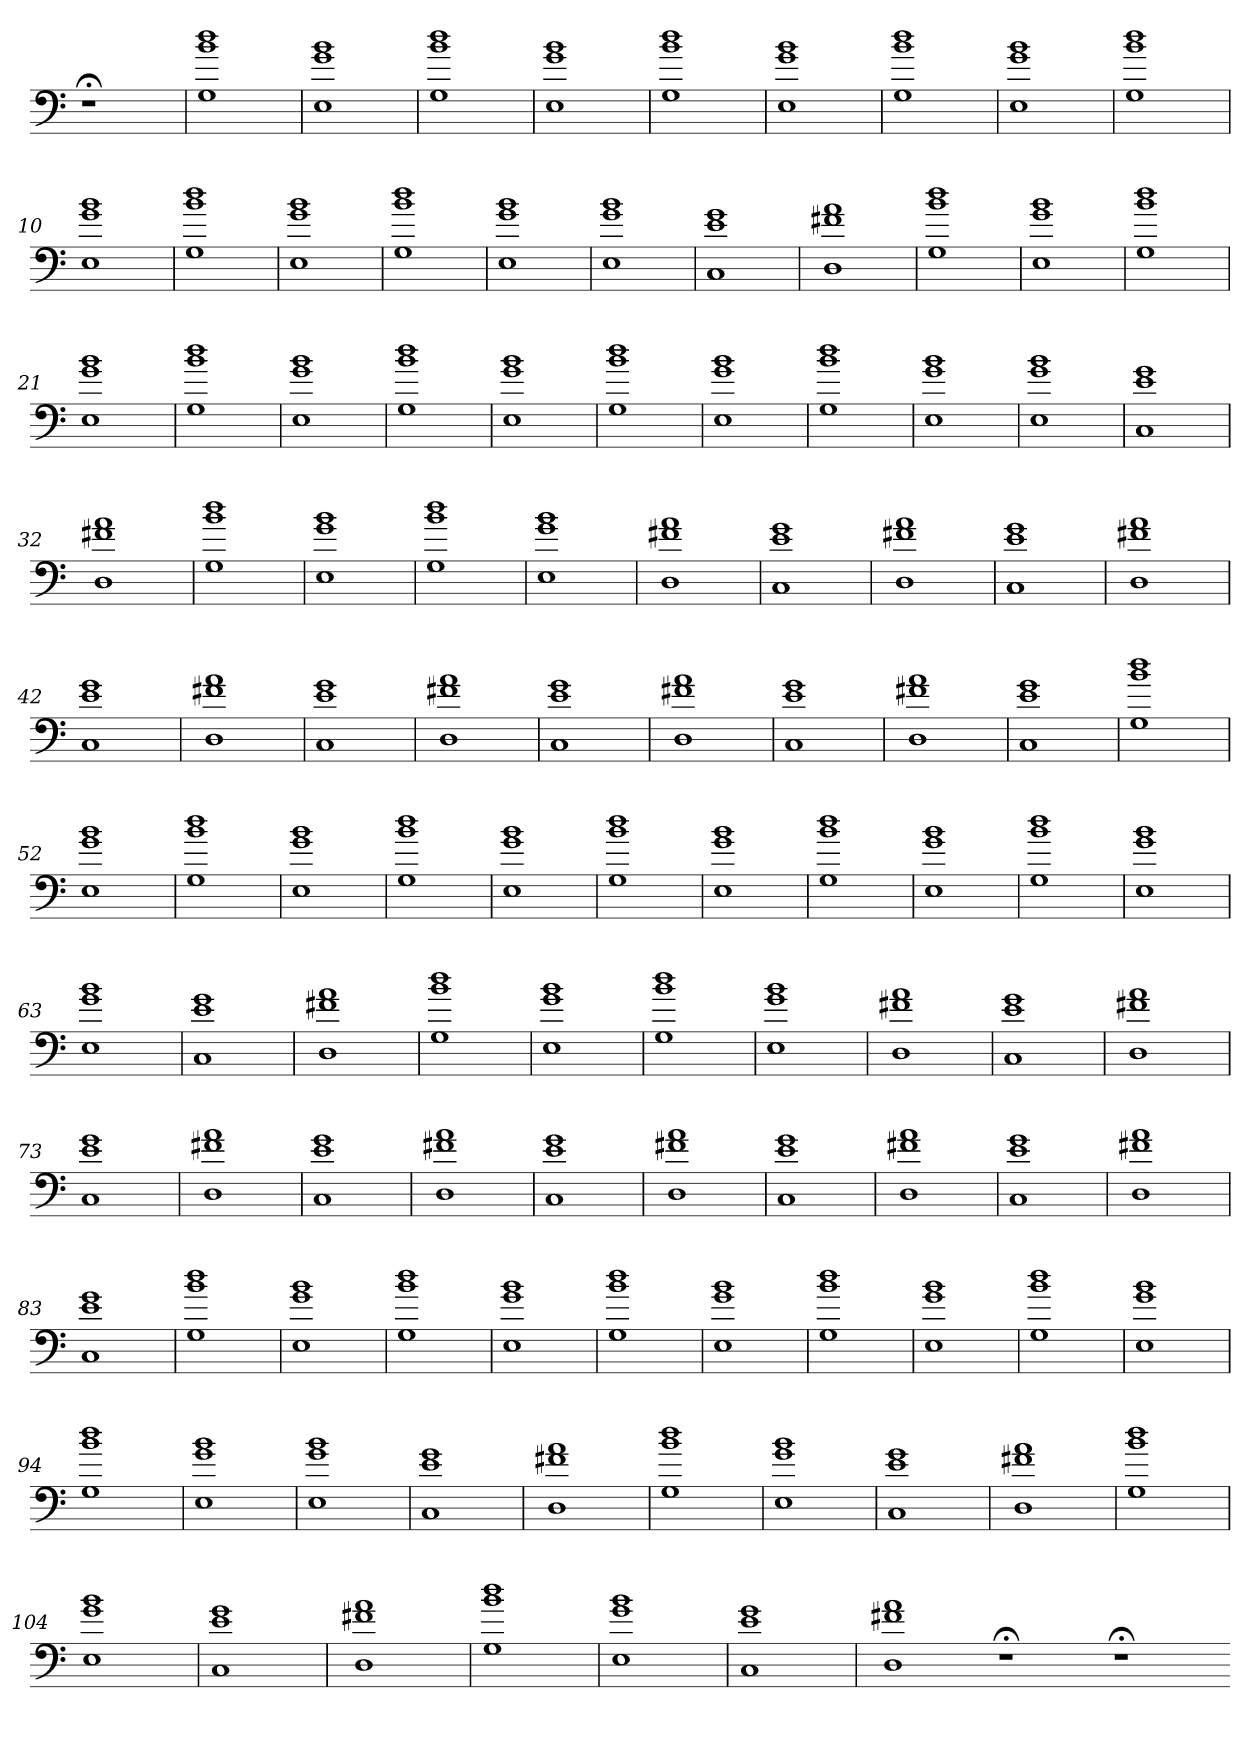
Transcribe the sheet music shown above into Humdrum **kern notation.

**kern
*part1
*staff1
=
1r;<
=1
1G 1b 1dd
=2
1E 1g 1b
=3
1G 1b 1dd
=4
1E 1g 1b
=5
1G 1b 1dd
=6
1E 1g 1b
=7
1G 1b 1dd
=8
1E 1g 1b
=9
1G 1b 1dd
=10
1E 1g 1b
=11
1G 1b 1dd
=12
1E 1g 1b
=13
1G 1b 1dd
=14
1E 1g 1b
=15
1E 1g 1b
=16
1C 1e 1g
=17
1D 1f#X 1a
=18
1G 1b 1dd
=19
1E 1g 1b
=20
1G 1b 1dd
=21
1E 1g 1b
=22
1G 1b 1dd
=23
1E 1g 1b
=24
1G 1b 1dd
=25
1E 1g 1b
=26
1G 1b 1dd
=27
1E 1g 1b
=28
1G 1b 1dd
=29
1E 1g 1b
=30
1E 1g 1b
=31
1C 1e 1g
=32
1D 1f#X 1a
=33
1G 1b 1dd
=34
1E 1g 1b
=35
1G 1b 1dd
=36
1E 1g 1b
=37
1D 1f#X 1a
=38
1C 1e 1g
=39
1D 1f#X 1a
=40
1C 1e 1g
=41
1D 1f#X 1a
=42
1C 1e 1g
=43
1D 1f#X 1a
=44
1C 1e 1g
=45
1D 1f#X 1a
=46
1C 1e 1g
=47
1D 1f#X 1a
=48
1C 1e 1g
=49
1D 1f#X 1a
=50
1C 1e 1g
=51
1G 1b 1dd
=52
1E 1g 1b
=53
1G 1b 1dd
=54
1E 1g 1b
=55
1G 1b 1dd
=56
1E 1g 1b
=57
1G 1b 1dd
=58
1E 1g 1b
=59
1G 1b 1dd
=60
1E 1g 1b
=61
1G 1b 1dd
=62
1E 1g 1b
=63
1E 1g 1b
=64
1C 1e 1g
=65
1D 1f#X 1a
=66
1G 1b 1dd
=67
1E 1g 1b
=68
1G 1b 1dd
=69
1E 1g 1b
=70
1D 1f#X 1a
=71
1C 1e 1g
=72
1D 1f#X 1a
=73
1C 1e 1g
=74
1D 1f#X 1a
=75
1C 1e 1g
=76
1D 1f#X 1a
=77
1C 1e 1g
=78
1D 1f#X 1a
=79
1C 1e 1g
=80
1D 1f#X 1a
=81
1C 1e 1g
=82
1D 1f#X 1a
=83
1C 1e 1g
=84
1G 1b 1dd
=85
1E 1g 1b
=86
1G 1b 1dd
=87
1E 1g 1b
=88
1G 1b 1dd
=89
1E 1g 1b
=90
1G 1b 1dd
=91
1E 1g 1b
=92
1G 1b 1dd
=93
1E 1g 1b
=94
1G 1b 1dd
=95
1E 1g 1b
=96
1E 1g 1b
=97
1C 1e 1g
=98
1D 1f#X 1a
=99
1G 1b 1dd
=100
1E 1g 1b
=101
1C 1e 1g
=102
1D 1f#X 1a
=103
1G 1b 1dd
=104
1E 1g 1b
=105
1C 1e 1g
=106
1D 1f#X 1a
=107
1G 1b 1dd
=108
1E 1g 1b
=109
1C 1e 1g
=110
1D 1f#X 1a
1r;<
1r;<
=-
*-
